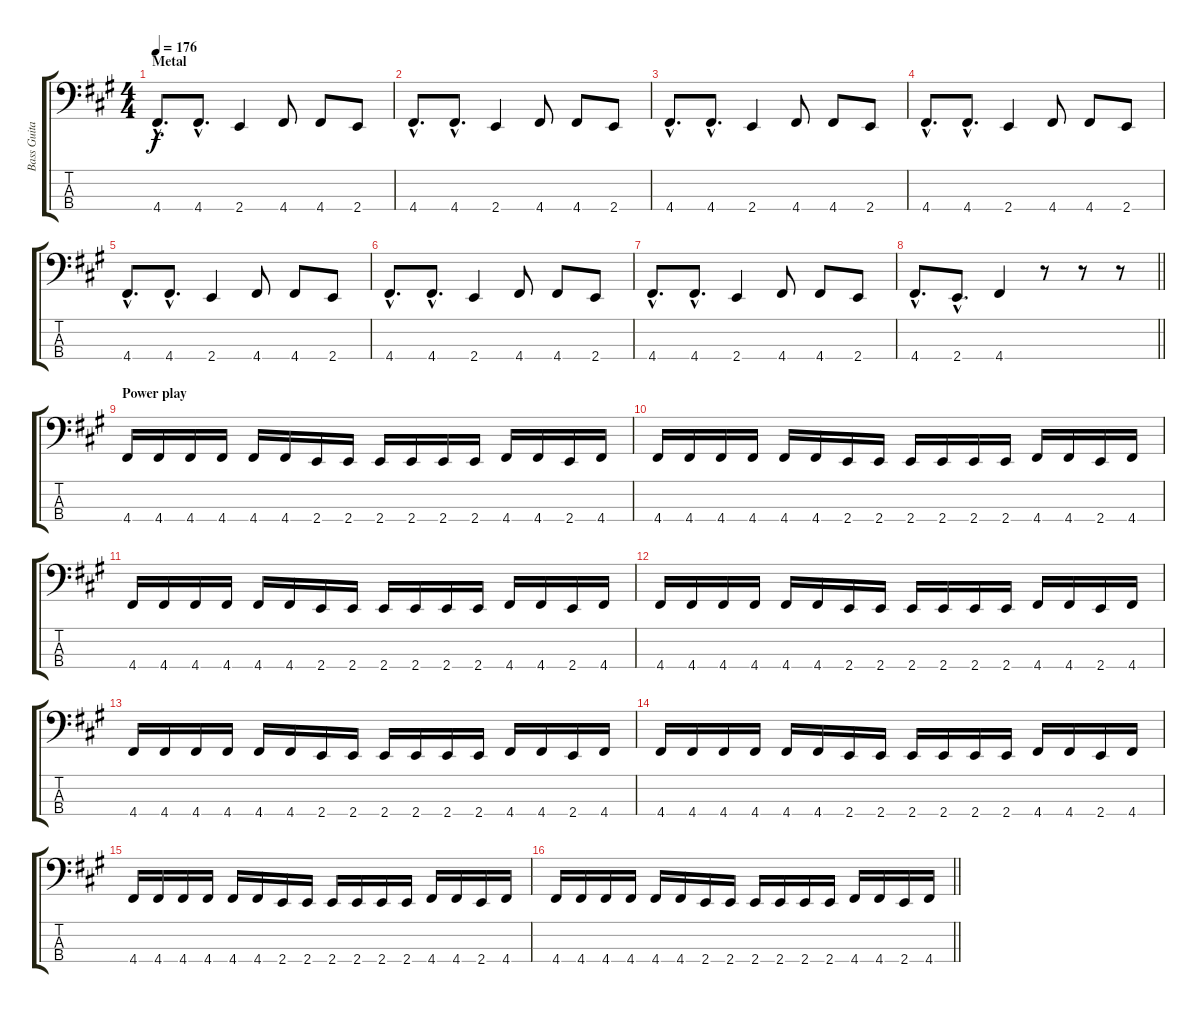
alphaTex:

\track ("Bass Guitar" "Bass Guita") {instrument electricbasspick}
\staff {score tabs}
\tuning (G2 D2 A1 D1) {hide}
\ts (4 4)
\section ("" "Metal")
\tempo 176
\clef f4
\ks a
4.4{hac}.8{d dy f} 4.4{hac}.8{d} 2.4.4 4.4.8 4.4.8 2.4.8 |
4.4{hac}.8{d} 4.4{hac}.8{d} 2.4.4 4.4.8 4.4.8 2.4.8 |
4.4{hac}.8{d} 4.4{hac}.8{d} 2.4.4 4.4.8 4.4.8 2.4.8 |
4.4{hac}.8{d} 4.4{hac}.8{d} 2.4.4 4.4.8 4.4.8 2.4.8 |
4.4{hac}.8{d} 4.4{hac}.8{d} 2.4.4 4.4.8 4.4.8 2.4.8 |
4.4{hac}.8{d} 4.4{hac}.8{d} 2.4.4 4.4.8 4.4.8 2.4.8 |
4.4{hac}.8{d} 4.4{hac}.8{d} 2.4.4 4.4.8 4.4.8 2.4.8 |
\barLineRight lightlight
4.4{hac}.8{d} 2.4{hac}.8{d} 4.4.4 r.8 r.8 r.8 |
\section ("" "Power play")
4.4.16 4.4.16 4.4.16 4.4.16 4.4.16 4.4.16 2.4.16 2.4.16 2.4.16 2.4.16 2.4.16 2.4.16 4.4.16 4.4.16 2.4.16 4.4.16 |
4.4.16 4.4.16 4.4.16 4.4.16 4.4.16 4.4.16 2.4.16 2.4.16 2.4.16 2.4.16 2.4.16 2.4.16 4.4.16 4.4.16 2.4.16 4.4.16 |
4.4.16 4.4.16 4.4.16 4.4.16 4.4.16 4.4.16 2.4.16 2.4.16 2.4.16 2.4.16 2.4.16 2.4.16 4.4.16 4.4.16 2.4.16 4.4.16 |
4.4.16 4.4.16 4.4.16 4.4.16 4.4.16 4.4.16 2.4.16 2.4.16 2.4.16 2.4.16 2.4.16 2.4.16 4.4.16 4.4.16 2.4.16 4.4.16 |
4.4.16 4.4.16 4.4.16 4.4.16 4.4.16 4.4.16 2.4.16 2.4.16 2.4.16 2.4.16 2.4.16 2.4.16 4.4.16 4.4.16 2.4.16 4.4.16 |
4.4.16 4.4.16 4.4.16 4.4.16 4.4.16 4.4.16 2.4.16 2.4.16 2.4.16 2.4.16 2.4.16 2.4.16 4.4.16 4.4.16 2.4.16 4.4.16 |
4.4.16 4.4.16 4.4.16 4.4.16 4.4.16 4.4.16 2.4.16 2.4.16 2.4.16 2.4.16 2.4.16 2.4.16 4.4.16 4.4.16 2.4.16 4.4.16 |
\barLineRight lightlight
4.4.16 4.4.16 4.4.16 4.4.16 4.4.16 4.4.16 2.4.16 2.4.16 2.4.16 2.4.16 2.4.16 2.4.16 4.4.16 4.4.16 2.4.16 4.4.16
